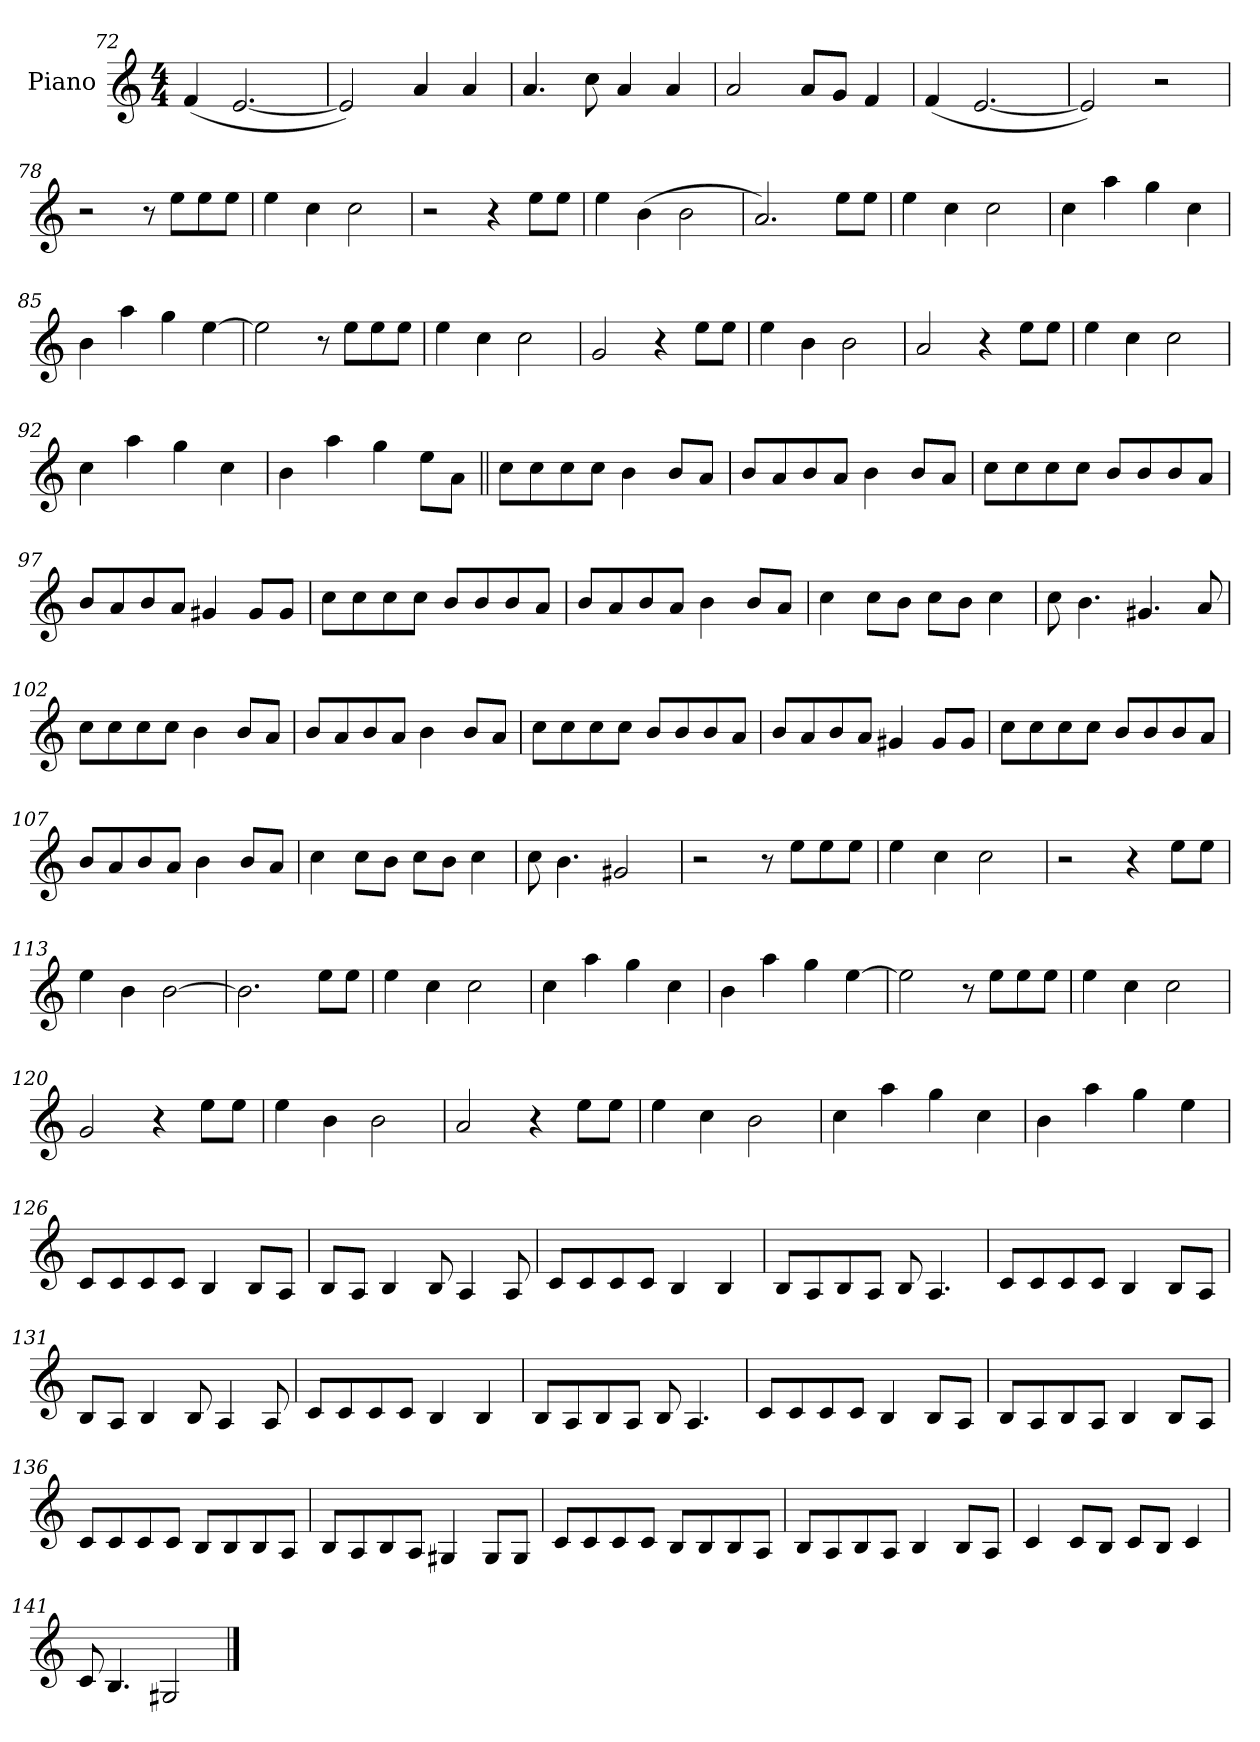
**kern
*part1
*staff1
*I"Piano
*I'Pno.
*clefG2
*k[]
*M4/4
=72
(<4f/
[2.e/
=73
2e/])
4a/
4a/
=74
4.a/
8cc\
4a/
4a/
=75
2a/
8a/L
8g/J
4f/
=76
(<4f/
[2.e/
!!LO:LB:g=z
=77
2e/])
2r
=78
2r
8r
8ee\L
8ee\
8ee\J
=79
4ee\
4cc\
2cc\
=80
2r
4r
8ee\L
8ee\J
=81
4ee\
(>4b\
2b\
=82
2.a/)
8ee\L
8ee\J
=83
4ee\
4cc\
2cc\
=84
4cc\
4aa\
4gg\
4cc\
=85
4b\
4aa\
4gg\
[4ee\
=86
2ee\]
8r
8ee\L
8ee\
8ee\J
!!LO:LB:g=z
=87
4ee\
4cc\
2cc\
=88
2g/
4r
8ee\L
8ee\J
=89
4ee\
4b\
2b\
=90
2a/
4r
8ee\L
8ee\J
=91
4ee\
4cc\
2cc\
=92
4cc\
4aa\
4gg\
4cc\
=93
4b\
4aa\
4gg\
8ee\L
8a\J
=94||
8cc\L
8cc\
8cc\
8cc\J
4b\
8b/L
8a/J
=95
8b/L
8a/
8b/
8a/J
4b\
8b/L
8a/J
!!LO:LB:g=z
=96
8cc\L
8cc\
8cc\
8cc\J
8b/L
8b/
8b/
8a/J
=97
8b/L
8a/
8b/
8a/J
4g#X/
8g#/L
8g#/J
=98
8cc\L
8cc\
8cc\
8cc\J
8b/L
8b/
8b/
8a/J
=99
8b/L
8a/
8b/
8a/J
4b\
8b/L
8a/J
=100
4cc\
8cc\L
8b\J
8cc\L
8b\J
4cc\
=101
8cc\
4.b\
4.g#X/
8a/
!!LO:LB:g=z
=102
8cc\L
8cc\
8cc\
8cc\J
4b\
8b/L
8a/J
=103
8b/L
8a/
8b/
8a/J
4b\
8b/L
8a/J
=104
8cc\L
8cc\
8cc\
8cc\J
8b/L
8b/
8b/
8a/J
=105
8b/L
8a/
8b/
8a/J
4g#X/
8g#/L
8g#/J
=106
8cc\L
8cc\
8cc\
8cc\J
8b/L
8b/
8b/
8a/J
=107
8b/L
8a/
8b/
8a/J
4b\
8b/L
8a/J
!!LO:LB:g=z
=108
4cc\
8cc\L
8b\J
8cc\L
8b\J
4cc\
=109
8cc\
4.b\
2g#X/
=110
2r
8r
8ee\L
8ee\
8ee\J
=111
4ee\
4cc\
2cc\
=112
2r
4r
8ee\L
8ee\J
=113
4ee\
4b\
[2b\
=114
2.b\]
8ee\L
8ee\J
=115
4ee\
4cc\
2cc\
=116
4cc\
4aa\
4gg\
4cc\
!!LO:LB:g=z
=117
4b\
4aa\
4gg\
[4ee\
=118
2ee\]
8r
8ee\L
8ee\
8ee\J
=119
4ee\
4cc\
2cc\
=120
2g/
4r
8ee\L
8ee\J
=121
4ee\
4b\
2b\
=122
2a/
4r
8ee\L
8ee\J
=123
4ee\
4cc\
2b\
=124
4cc\
4aa\
4gg\
4cc\
=125
4b\
4aa\
4gg\
4ee\
!!LO:LB:g=z
=126
8c/L
8c/
8c/
8c/J
4B/
8B/L
8A/J
=127
8B/L
8A/J
4B/
8B/
4A/
8A/
=128
8c/L
8c/
8c/
8c/J
4B/
4B/
=129
8B/L
8A/
8B/
8A/J
8B/
4.A/
!!LO:LB:g=z
=130
8c/L
8c/
8c/
8c/J
4B/
8B/L
8A/J
=131
8B/L
8A/J
4B/
8B/
4A/
8A/
=132
8c/L
8c/
8c/
8c/J
4B/
4B/
=133
8B/L
8A/
8B/
8A/J
8B/
4.A/
!!LO:LB:g=z
=134
8c/L
8c/
8c/
8c/J
4B/
8B/L
8A/J
=135
8B/L
8A/
8B/
8A/J
4B/
8B/L
8A/J
=136
8c/L
8c/
8c/
8c/J
8B/L
8B/
8B/
8A/J
=137
8B/L
8A/
8B/
8A/J
4G#X/
8G#/L
8G#/J
!!LO:LB:g=z
=138
8c/L
8c/
8c/
8c/J
8B/L
8B/
8B/
8A/J
=139
8B/L
8A/
8B/
8A/J
4B/
8B/L
8A/J
=140
4c/
8c/L
8B/J
8c/L
8B/J
4c/
=141
8c/
4.B/
2G#X/
==
*-
